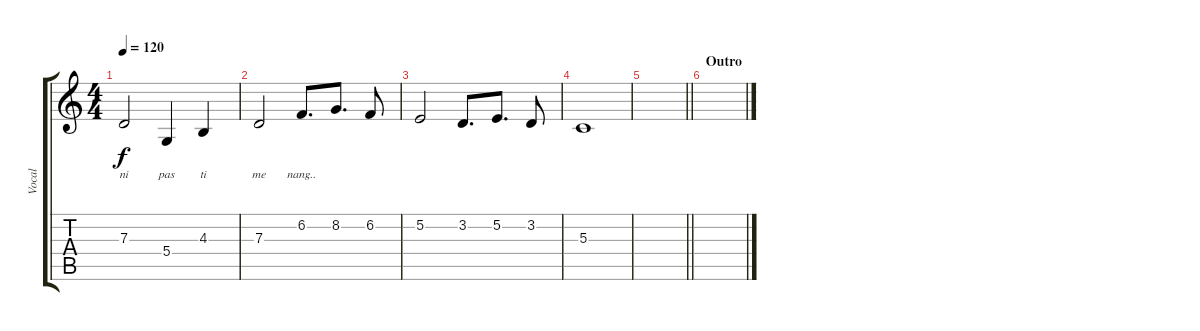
\track ("Vocal" "Vocal") {instrument oboe}
\staff {score tabs}
\tuning (E4 B3 G3 D3 A2 D2) {hide}
\ts (4 4)
\tempo 120
\clef g2
\ks c
7.3.2{lyrics (0 "ni") lyrics (1 "") lyrics (2 "") lyrics (3 "") lyrics (4 "") dy f} 5.4.4{lyrics (0 "pas") lyrics (1 "") lyrics (2 "") lyrics (3 "") lyrics (4 "")} 4.3.4{lyrics (0 "ti") lyrics (1 "") lyrics (2 "") lyrics (3 "") lyrics (4 "")} |
7.3.2{lyrics (0 "me") lyrics (1 "") lyrics (2 "") lyrics (3 "") lyrics (4 "")} 6.2.8{d lyrics (0 "nang..") lyrics (1 "") lyrics (2 "") lyrics (3 "") lyrics (4 "")} 8.2.8{d} 6.2.8 |
5.2.2 3.2.8{d} 5.2.8{d} 3.2.8 |
5.3.1 |
\barLineRight lightlight
|
\section ("" "Outro")
